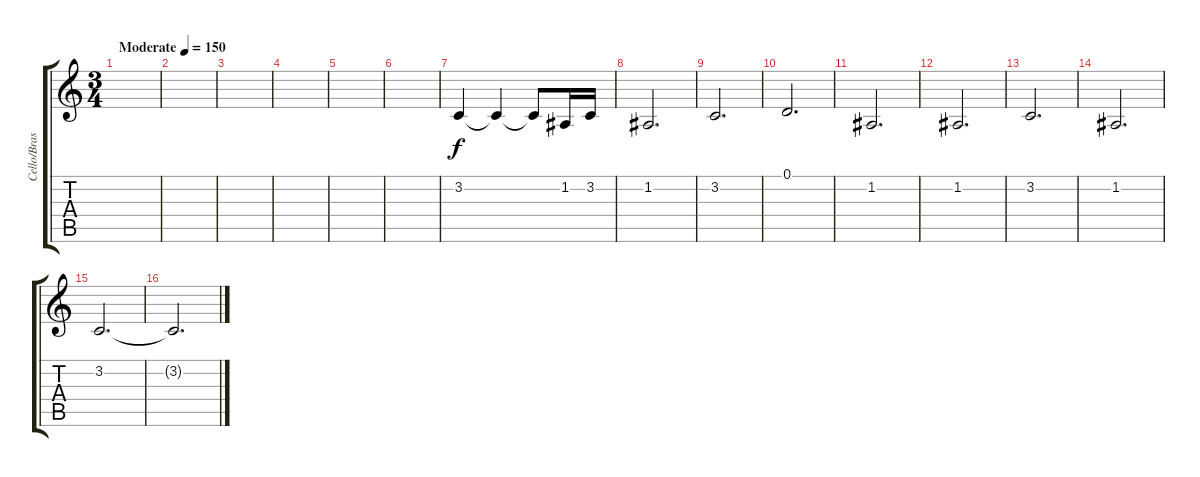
\track ("Cello/Brass/Choir" "Cello/Bras") {instrument cello}
\staff {score tabs}
\tuning (D4 A3 F3 C3 G2 C2) {hide}
\ts (3 4)
\tempo (150 "Moderate")
\clef g2
\ks c
|
|
|
|
|
|
3.2.4{balance 4} 3.2{t}.4 3.2{t}.8 1.2.16 3.2.16 |
1.2.2{d} |
3.2.2{d} |
0.1.2{d} |
1.2.2{d} |
1.2.2{d} |
3.2.2{d} |
1.2.2{d} |
3.2.2{d} |
3.2{t}.2{d}
